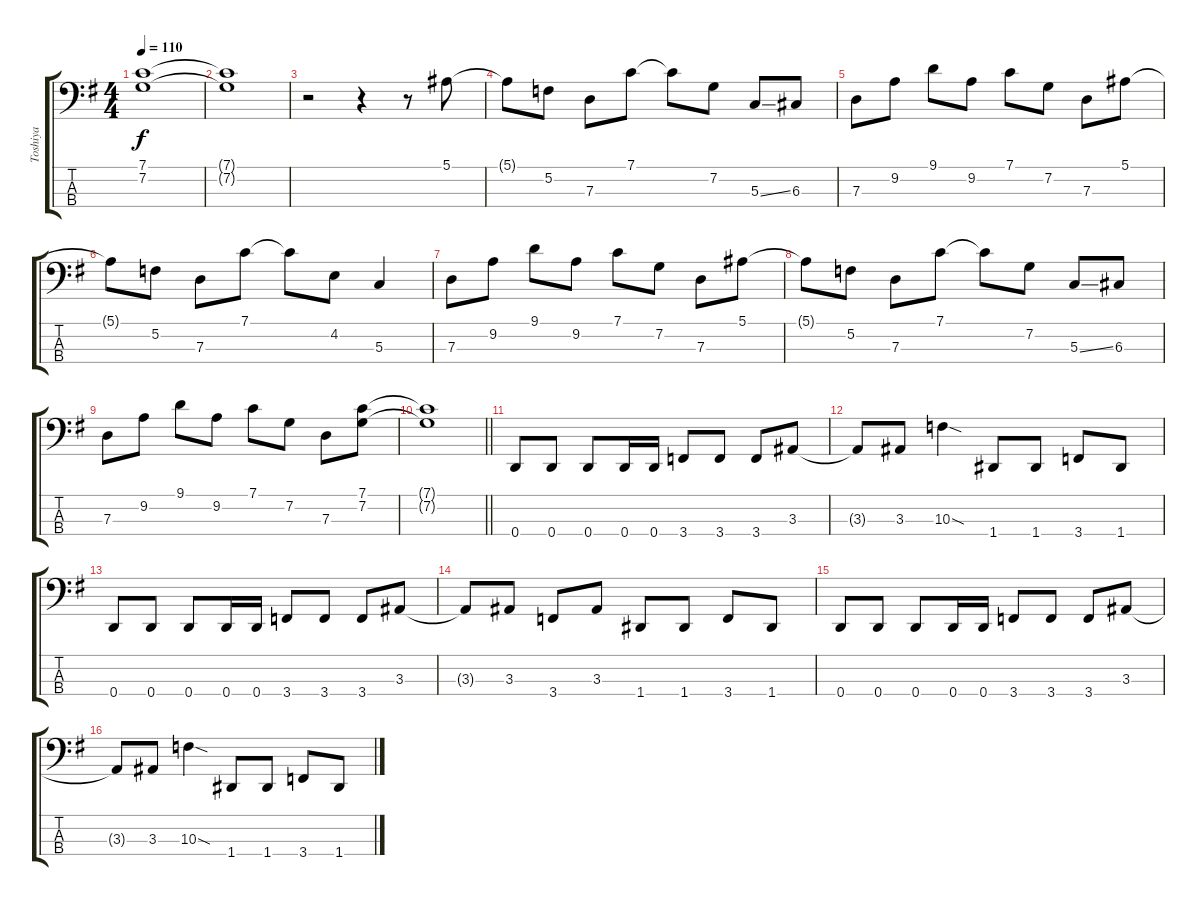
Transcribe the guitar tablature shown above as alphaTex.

\track ("Toshiya" "Toshiya") {instrument electricbasspick}
\staff {score tabs}
\tuning (F2 C2 G1 D1) {hide}
\ts (4 4)
\tempo 110
\clef f4
\ks g
(7.1{t} 7.2{t}).1{dy f} |
(7.1{t} 7.2{t}).1 |
r.2 r.4 r.8 5.1.8 |
5.1{t}.8 5.2.8 7.3.8 7.1.8 7.1{t}.8 7.2.8 5.3{ss}.8 6.3.8 |
7.3.8 9.2.8 9.1.8 9.2.8 7.1.8 7.2.8 7.3.8 5.1.8 |
5.1{t}.8 5.2.8 7.3.8 7.1.8 7.1{t}.8 4.2.8 5.3.4 |
7.3.8 9.2.8 9.1.8 9.2.8 7.1.8 7.2.8 7.3.8 5.1.8 |
5.1{t}.8 5.2.8 7.3.8 7.1.8 7.1{t}.8 7.2.8 5.3{ss}.8 6.3.8 |
7.3.8 9.2.8 9.1.8 9.2.8 7.1.8 7.2.8 7.3.8 (7.1 7.2).8 |
\barLineRight lightlight
(7.1{t} 7.2{t}).1 |
0.4.8 0.4.8 0.4.8 0.4.16 0.4.16 3.4.8 3.4.8 3.4.8 3.3.8 |
3.3{t}.8 3.3.8 10.3{sod}.4 1.4.8 1.4.8 3.4.8 1.4.8 |
0.4.8 0.4.8 0.4.8 0.4.16 0.4.16 3.4.8 3.4.8 3.4.8 3.3.8 |
3.3{t}.8 3.3.8 3.4.8 3.3.8 1.4.8 1.4.8 3.4.8 1.4.8 |
0.4.8 0.4.8 0.4.8 0.4.16 0.4.16 3.4.8 3.4.8 3.4.8 3.3.8 |
3.3{t}.8 3.3.8 10.3{sod}.4 1.4.8 1.4.8 3.4.8 1.4.8
